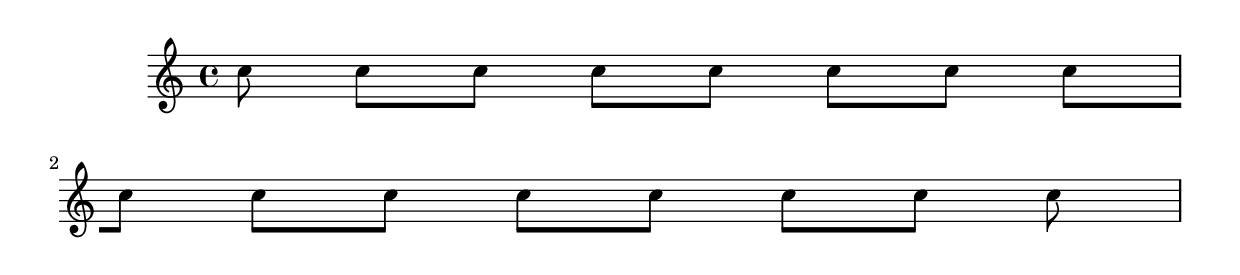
%% DO NOT EDIT this file manually; it is automatically
%% generated from LSR http://lsr.di.unimi.it
%% Make any changes in LSR itself, or in Documentation/snippets/new/ ,
%% and then run scripts/auxiliar/makelsr.py
%%
%% This file is in the public domain.
\version "2.18.0"

\header {
  lsrtags = "rhythms"

  texidoc = "
Line breaks are normally forbidden when beams cross bar lines. This
behavior can be changed as shown:

"
  doctitle = "Beams across line breaks"
} % begin verbatim

\relative c'' {
  \override Beam.breakable = ##t
  c8 c[ c] c[ c] c[ c] c[ \break
  c8] c[ c] c[ c] c[ c] c
}
